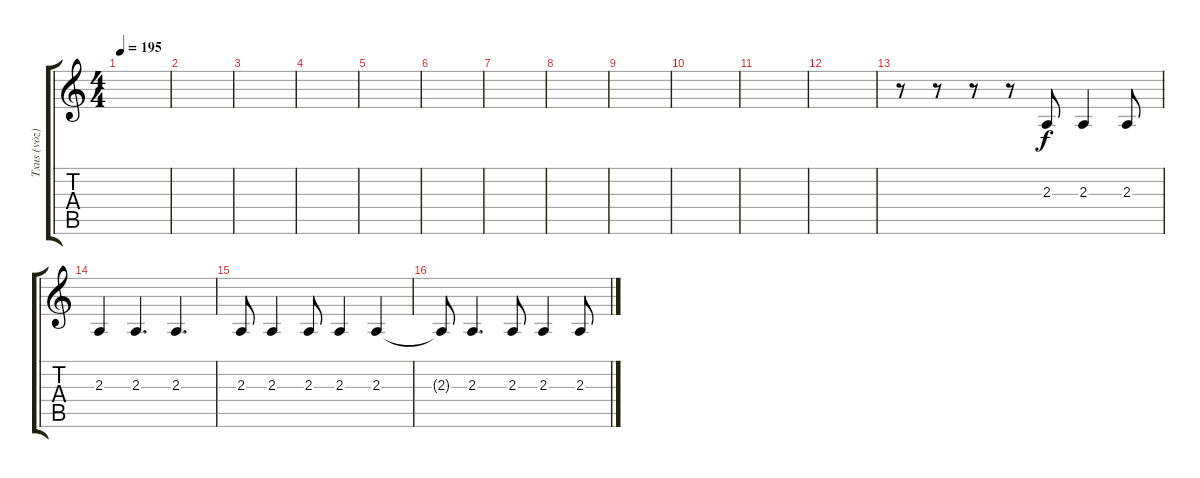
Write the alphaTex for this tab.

\track ("Txus (voz)" "Txus (voz)") {instrument lead1square}
\staff {score tabs}
\tuning (E4 B3 G3 D3 A2 E2) {hide}
\ts (4 4)
\tempo 195
\clef g2
\ks c
|
|
|
|
|
|
|
|
|
|
|
|
r.8 r.8 r.8 r.8 2.3.8 2.3.4 2.3.8 |
2.3.4 2.3.4{d} 2.3.4{d} |
2.3.8 2.3.4 2.3.8 2.3.4 2.3.4 |
2.3{t}.8 2.3.4{d} 2.3.8 2.3.4 2.3.8
